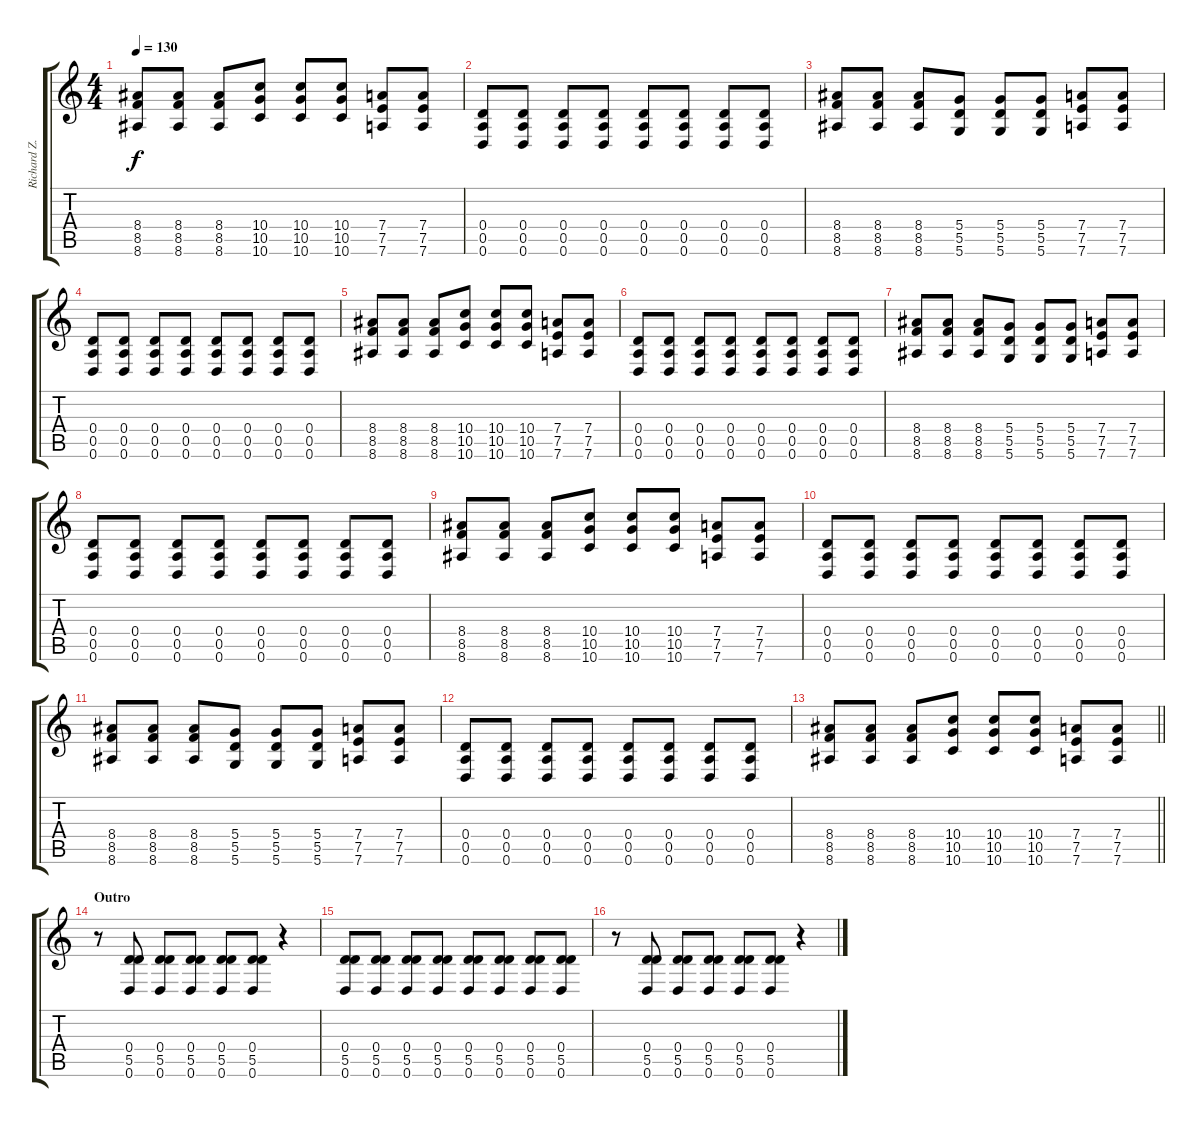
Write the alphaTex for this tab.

\track ("Richard Z. Kruspe" "Richard Z.") {instrument distortionguitar}
\staff {score tabs}
\tuning (E4 B3 G3 D3 A2 D2) {hide}
\ts (4 4)
\tempo 130
\clef g2
\ks c
(8.4 8.5 8.6).8{dy f} (8.4 8.5 8.6).8 (8.4 8.5 8.6).8 (10.4 10.5 10.6).8 (10.4 10.5 10.6).8 (10.4 10.5 10.6).8 (7.4 7.5 7.6).8 (7.4 7.5 7.6).8 |
(0.4 0.5 0.6).8 (0.4 0.5 0.6).8 (0.4 0.5 0.6).8 (0.4 0.5 0.6).8 (0.4 0.5 0.6).8 (0.4 0.5 0.6).8 (0.4 0.5 0.6).8 (0.4 0.5 0.6).8 |
(8.4 8.5 8.6).8 (8.4 8.5 8.6).8 (8.4 8.5 8.6).8 (5.4 5.5 5.6).8 (5.4 5.5 5.6).8 (5.4 5.5 5.6).8 (7.4 7.5 7.6).8 (7.4 7.5 7.6).8 |
(0.4 0.5 0.6).8 (0.4 0.5 0.6).8 (0.4 0.5 0.6).8 (0.4 0.5 0.6).8 (0.4 0.5 0.6).8 (0.4 0.5 0.6).8 (0.4 0.5 0.6).8 (0.4 0.5 0.6).8 |
(8.4 8.5 8.6).8 (8.4 8.5 8.6).8 (8.4 8.5 8.6).8 (10.4 10.5 10.6).8 (10.4 10.5 10.6).8 (10.4 10.5 10.6).8 (7.4 7.5 7.6).8 (7.4 7.5 7.6).8 |
(0.4 0.5 0.6).8 (0.4 0.5 0.6).8 (0.4 0.5 0.6).8 (0.4 0.5 0.6).8 (0.4 0.5 0.6).8 (0.4 0.5 0.6).8 (0.4 0.5 0.6).8 (0.4 0.5 0.6).8 |
(8.4 8.5 8.6).8 (8.4 8.5 8.6).8 (8.4 8.5 8.6).8 (5.4 5.5 5.6).8 (5.4 5.5 5.6).8 (5.4 5.5 5.6).8 (7.4 7.5 7.6).8 (7.4 7.5 7.6).8 |
(0.4 0.5 0.6).8 (0.4 0.5 0.6).8 (0.4 0.5 0.6).8 (0.4 0.5 0.6).8 (0.4 0.5 0.6).8 (0.4 0.5 0.6).8 (0.4 0.5 0.6).8 (0.4 0.5 0.6).8 |
(8.4 8.5 8.6).8 (8.4 8.5 8.6).8 (8.4 8.5 8.6).8 (10.4 10.5 10.6).8 (10.4 10.5 10.6).8 (10.4 10.5 10.6).8 (7.4 7.5 7.6).8 (7.4 7.5 7.6).8 |
(0.4 0.5 0.6).8 (0.4 0.5 0.6).8 (0.4 0.5 0.6).8 (0.4 0.5 0.6).8 (0.4 0.5 0.6).8 (0.4 0.5 0.6).8 (0.4 0.5 0.6).8 (0.4 0.5 0.6).8 |
(8.4 8.5 8.6).8 (8.4 8.5 8.6).8 (8.4 8.5 8.6).8 (5.4 5.5 5.6).8 (5.4 5.5 5.6).8 (5.4 5.5 5.6).8 (7.4 7.5 7.6).8 (7.4 7.5 7.6).8 |
(0.4 0.5 0.6).8 (0.4 0.5 0.6).8 (0.4 0.5 0.6).8 (0.4 0.5 0.6).8 (0.4 0.5 0.6).8 (0.4 0.5 0.6).8 (0.4 0.5 0.6).8 (0.4 0.5 0.6).8 |
\barLineRight lightlight
(8.4 8.5 8.6).8 (8.4 8.5 8.6).8 (8.4 8.5 8.6).8 (10.4 10.5 10.6).8 (10.4 10.5 10.6).8 (10.4 10.5 10.6).8 (7.4 7.5 7.6).8 (7.4 7.5 7.6).8 |
\section ("" "Outro")
r.8 (0.4 5.5 0.6).8 (0.4 5.5 0.6).8 (0.4 5.5 0.6).8 (0.4 5.5 0.6).8 (0.4 5.5 0.6).8 r.4 |
(0.4 5.5 0.6).8 (0.4 5.5 0.6).8 (0.4 5.5 0.6).8 (0.4 5.5 0.6).8 (0.4 5.5 0.6).8 (0.4 5.5 0.6).8 (0.4 5.5 0.6).8 (0.4 5.5 0.6).8 |
r.8 (0.4 5.5 0.6).8 (0.4 5.5 0.6).8 (0.4 5.5 0.6).8 (0.4 5.5 0.6).8 (0.4 5.5 0.6).8 r.4
